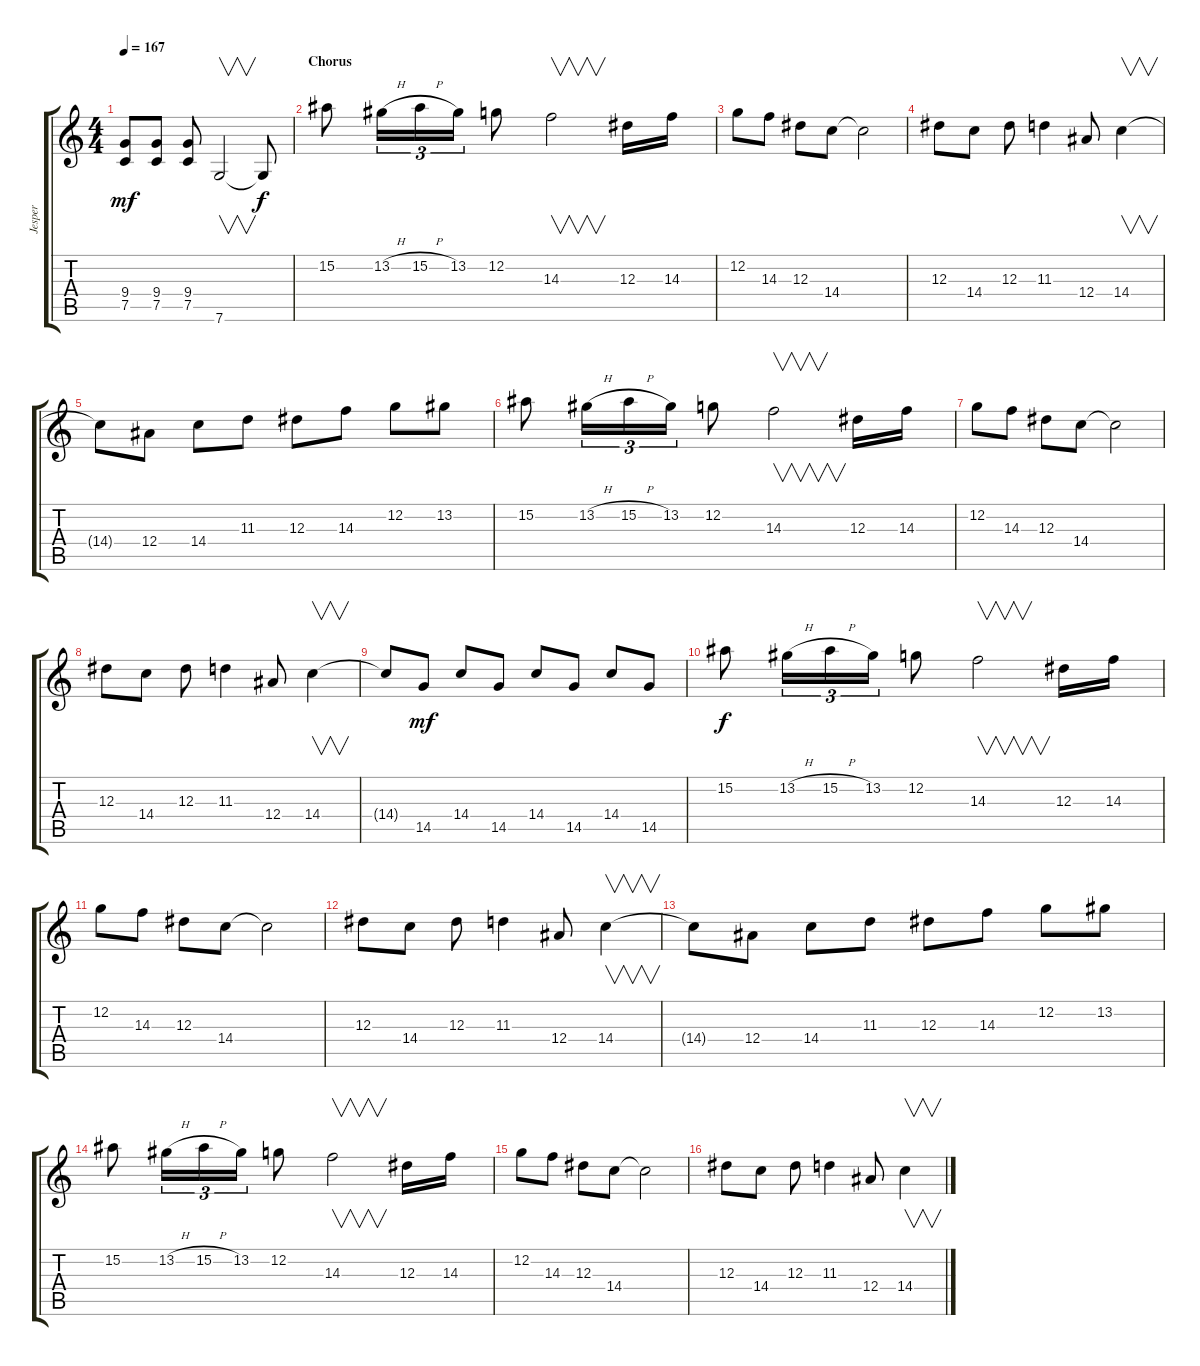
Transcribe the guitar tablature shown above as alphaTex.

\track ("Jesper" "Jesper") {instrument distortionguitar}
\staff {score tabs}
\tuning (C4 G3 Eb3 Bb2 F2 C2) {hide}
\ts (4 4)
\tempo 167
\clef g2
\ks c
(9.4 7.5).8{dy mf} (9.4 7.5).8 (9.4 7.5).8 7.6.2{v} 7.6{t}.8{dy f} |
\section ("" "Chorus")
15.2.8 13.2{h}.16{tu (3 2)} 15.2{h}.16{tu (3 2)} 13.2.16{tu (3 2)} 12.2.8 14.3.2{v} 12.3.16 14.3.16 |
12.2.8 14.3.8 12.3.8 14.4.8 14.4{t}.2 |
12.3.8 14.4.8 12.3.8 11.3.4 12.4.8 14.4.4{v} |
14.4{t}.8 12.4.8 14.4.8 11.3.8 12.3.8 14.3.8 12.2.8 13.2.8 |
15.2.8 13.2{h}.16{tu (3 2)} 15.2{h}.16{tu (3 2)} 13.2.16{tu (3 2)} 12.2.8 14.3.2{v} 12.3.16 14.3.16 |
12.2.8 14.3.8 12.3.8 14.4.8 14.4{t}.2 |
12.3.8 14.4.8 12.3.8 11.3.4 12.4.8 14.4.4{v} |
14.4{t}.8 14.5.8{dy mf} 14.4.8 14.5.8 14.4.8 14.5.8 14.4.8 14.5.8 |
15.2.8{dy f} 13.2{h}.16{tu (3 2)} 15.2{h}.16{tu (3 2)} 13.2.16{tu (3 2)} 12.2.8 14.3.2{v} 12.3.16 14.3.16 |
12.2.8 14.3.8 12.3.8 14.4.8 14.4{t}.2 |
12.3.8 14.4.8 12.3.8 11.3.4 12.4.8 14.4.4{v} |
14.4{t}.8 12.4.8 14.4.8 11.3.8 12.3.8 14.3.8 12.2.8 13.2.8 |
15.2.8 13.2{h}.16{tu (3 2)} 15.2{h}.16{tu (3 2)} 13.2.16{tu (3 2)} 12.2.8 14.3.2{v} 12.3.16 14.3.16 |
12.2.8 14.3.8 12.3.8 14.4.8 14.4{t}.2 |
12.3.8 14.4.8 12.3.8 11.3.4 12.4.8 14.4.4{v}
